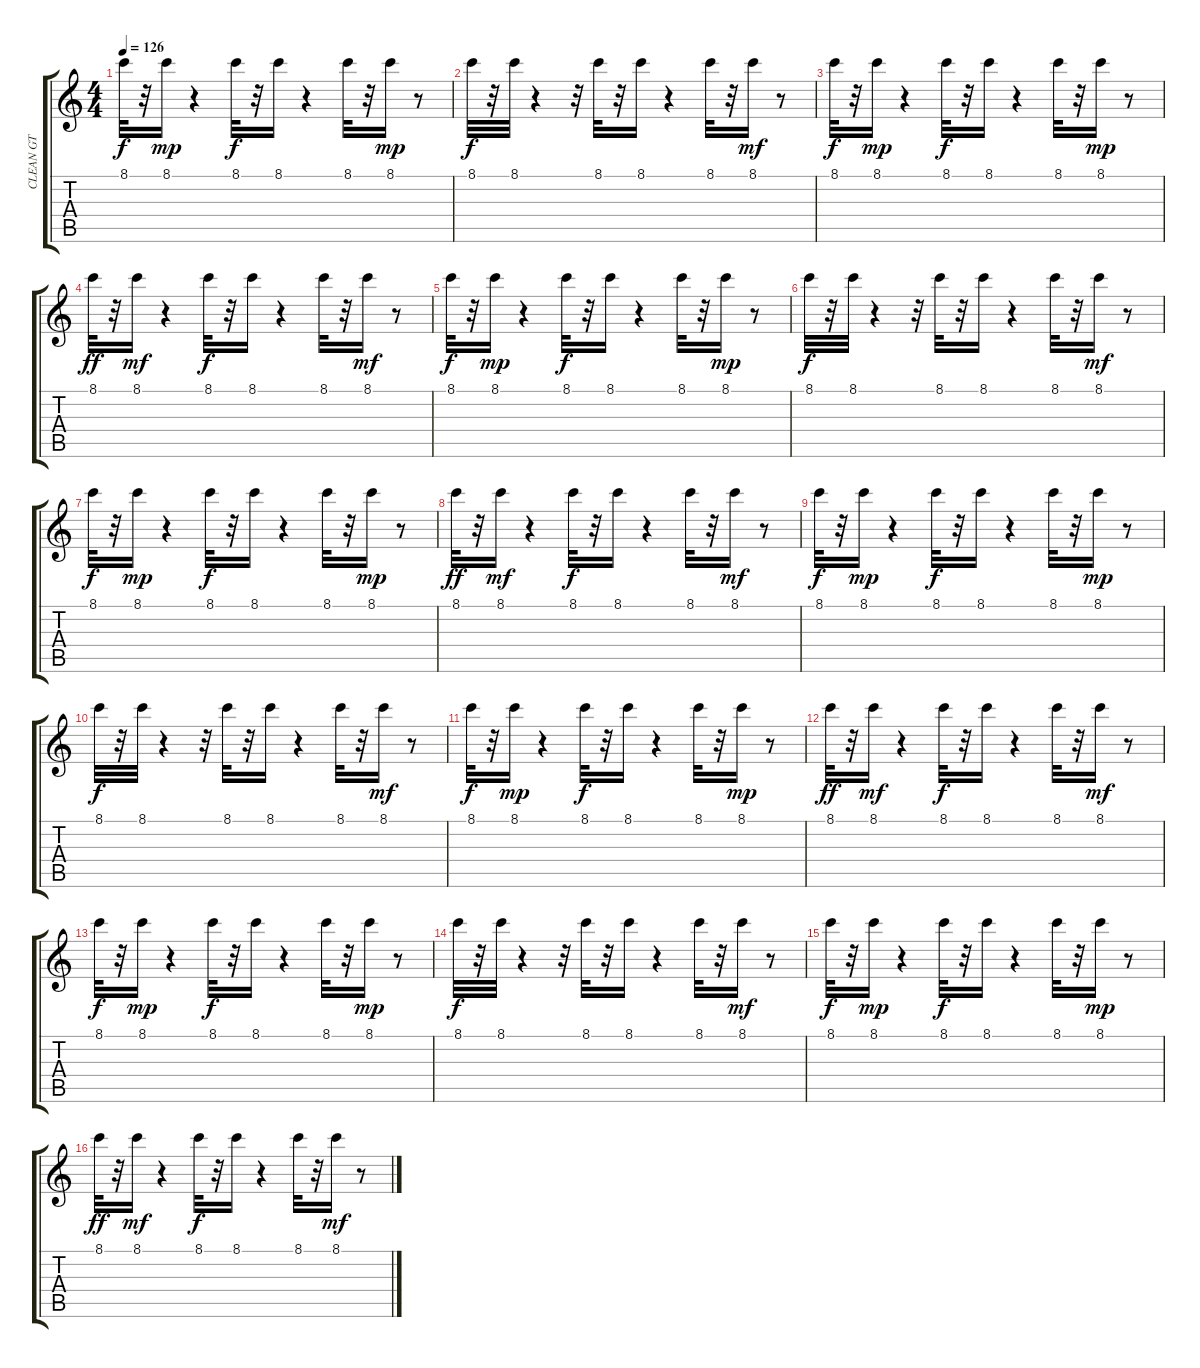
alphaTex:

\track ("CLEAN GT" "CLEAN GT") {instrument electricguitarclean}
\staff {score tabs}
\tuning (E4 B3 G3 D3 A2 E2) {hide}
\ts (4 4)
\tempo 126
\clef g2
\ks c
8.1.32{dy f} r.32 8.1.16{dy mp} r.4 8.1.32{dy f} r.32 8.1.16 r.4 8.1.32 r.32 8.1.16{dy mp} r.8 |
8.1.32{dy f} r.32 8.1.32 r.4 r.32 8.1.32 r.32 8.1.16 r.4 8.1.32 r.32 8.1.16{dy mf} r.8 |
8.1.32{dy f} r.32 8.1.16{dy mp} r.4 8.1.32{dy f} r.32 8.1.16 r.4 8.1.32 r.32 8.1.16{dy mp} r.8 |
8.1.32{dy ff} r.32 8.1.16{dy mf} r.4 8.1.32{dy f} r.32 8.1.16 r.4 8.1.32 r.32 8.1.16{dy mf} r.8 |
8.1.32{dy f} r.32 8.1.16{dy mp} r.4 8.1.32{dy f} r.32 8.1.16 r.4 8.1.32 r.32 8.1.16{dy mp} r.8 |
8.1.32{dy f} r.32 8.1.32 r.4 r.32 8.1.32 r.32 8.1.16 r.4 8.1.32 r.32 8.1.16{dy mf} r.8 |
8.1.32{dy f} r.32 8.1.16{dy mp} r.4 8.1.32{dy f} r.32 8.1.16 r.4 8.1.32 r.32 8.1.16{dy mp} r.8 |
8.1.32{dy ff} r.32 8.1.16{dy mf} r.4 8.1.32{dy f} r.32 8.1.16 r.4 8.1.32 r.32 8.1.16{dy mf} r.8 |
8.1.32{dy f} r.32 8.1.16{dy mp} r.4 8.1.32{dy f} r.32 8.1.16 r.4 8.1.32 r.32 8.1.16{dy mp} r.8 |
8.1.32{dy f} r.32 8.1.32 r.4 r.32 8.1.32 r.32 8.1.16 r.4 8.1.32 r.32 8.1.16{dy mf} r.8 |
8.1.32{dy f} r.32 8.1.16{dy mp} r.4 8.1.32{dy f} r.32 8.1.16 r.4 8.1.32 r.32 8.1.16{dy mp} r.8 |
8.1.32{dy ff} r.32 8.1.16{dy mf} r.4 8.1.32{dy f} r.32 8.1.16 r.4 8.1.32 r.32 8.1.16{dy mf} r.8 |
8.1.32{dy f} r.32 8.1.16{dy mp} r.4 8.1.32{dy f} r.32 8.1.16 r.4 8.1.32 r.32 8.1.16{dy mp} r.8 |
8.1.32{dy f} r.32 8.1.32 r.4 r.32 8.1.32 r.32 8.1.16 r.4 8.1.32 r.32 8.1.16{dy mf} r.8 |
8.1.32{dy f} r.32 8.1.16{dy mp} r.4 8.1.32{dy f} r.32 8.1.16 r.4 8.1.32 r.32 8.1.16{dy mp} r.8 |
8.1.32{dy ff} r.32 8.1.16{dy mf} r.4 8.1.32{dy f} r.32 8.1.16 r.4 8.1.32 r.32 8.1.16{dy mf} r.8
